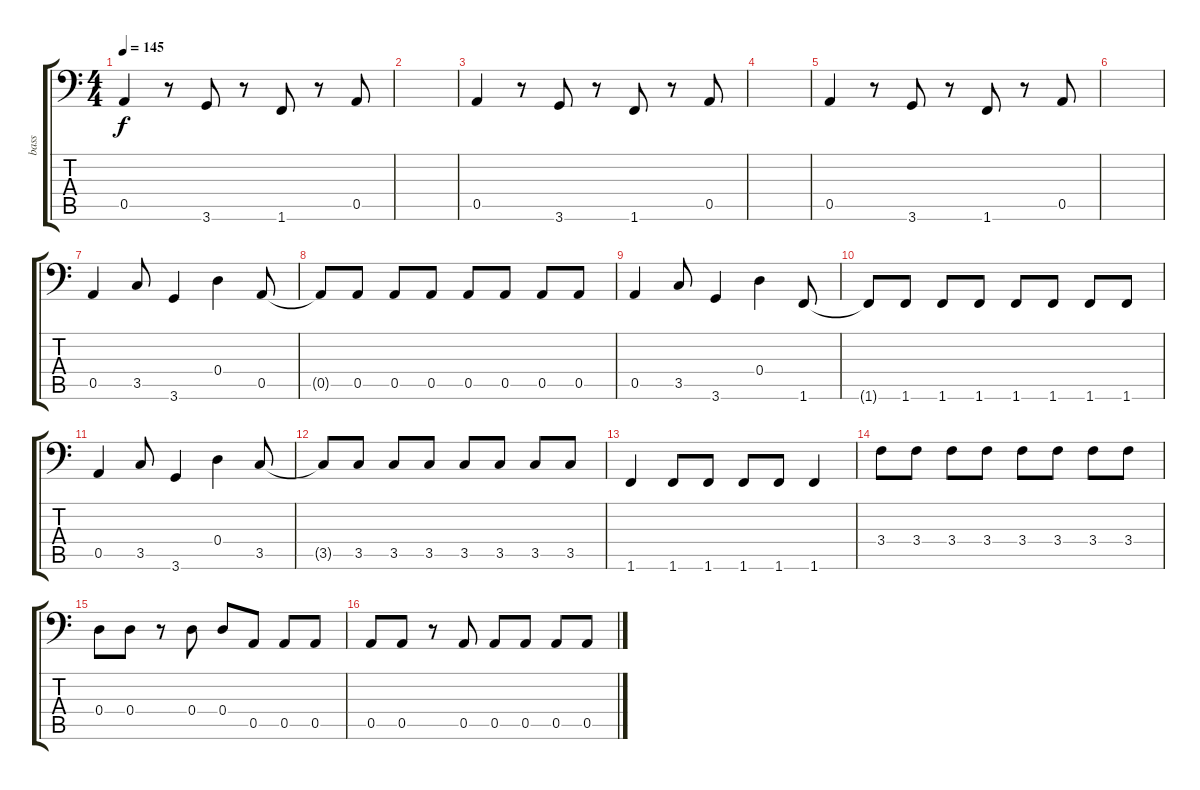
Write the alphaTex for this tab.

\track ("bass" "bass") {instrument acousticbass}
\staff {score tabs}
\tuning (E3 B2 G2 D2 A1 E1) {hide}
\ts (4 4)
\tempo 145
\clef f4
\ks c
0.5.4{dy f} r.8 3.6.8 r.8 1.6.8 r.8 0.5.8 |
|
0.5.4 r.8 3.6.8 r.8 1.6.8 r.8 0.5.8 |
|
0.5.4 r.8 3.6.8 r.8 1.6.8 r.8 0.5.8 |
|
0.5.4 3.5.8 3.6.4 0.4.4 0.5.8 |
0.5{t}.8 0.5.8 0.5.8 0.5.8 0.5.8 0.5.8 0.5.8 0.5.8 |
0.5.4 3.5.8 3.6.4 0.4.4 1.6.8 |
1.6{t}.8 1.6.8 1.6.8 1.6.8 1.6.8 1.6.8 1.6.8 1.6.8 |
0.5.4 3.5.8 3.6.4 0.4.4 3.5.8 |
3.5{t}.8 3.5.8 3.5.8 3.5.8 3.5.8 3.5.8 3.5.8 3.5.8 |
1.6.4 1.6.8 1.6.8 1.6.8 1.6.8 1.6.4 |
3.4.8 3.4.8 3.4.8 3.4.8 3.4.8 3.4.8 3.4.8 3.4.8 |
0.4.8 0.4.8 r.8 0.4.8 0.4.8 0.5.8 0.5.8 0.5.8 |
0.5.8 0.5.8 r.8 0.5.8 0.5.8 0.5.8 0.5.8 0.5.8
